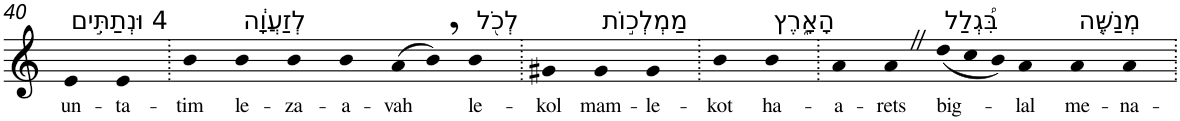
**kern	**text
*part1	*part1
*staff1	*staff1
*I"Piano	*
*I'Pno	*
!!LO:PB:g=z
*clefG2	*
*k[]	*
=40	=40
!LO:TX:a:t=4 וּנְתַתִּ֣ים	!
!	!LO:LY:b
4e	un-
!	!LO:LY:b
4e	-ta-
=41.	=41.
!	!LO:LY:b
4b	-tim
!LO:TX:a:t=לְזַעֲוָ֔ה	!
!	!LO:LY:b
4b	le-
!	!LO:LY:b
4b	-za-
!	!LO:LY:b
4b	-a-
!	!LO:LY:b
(>8a	-vah
8b,)	.
!LO:TX:a:t=לְכֹ֖ל	!
!	!LO:LY:b
4b	le-
=42.	=42.
!	!LO:LY:b
4g#X	-kol
!LO:TX:a:t=מַמְלְכ֣וֹת	!
!	!LO:LY:b
4g#	mam-
!	!LO:LY:b
4g#	-le-
=43.	=43.
!	!LO:LY:b
4b	-kot
!LO:TX:a:t=הָאָ֑רֶץ	!
!	!LO:LY:b
4b	ha-
=44.	=44.
!	!LO:LY:b
4a	-a-
!	!LO:LY:b
4aZ	-rets
*Xtuplet	*
!LO:TX:a:t=בִּ֠גְלַל	!
!	!LO:LY:b
(<12dd	big-
12cc	.
12b)	.
!	!LO:LY:b
4a	-lal
!LO:TX:a:t=מְנַשֶּׁ֤ה	!
!	!LO:LY:b
4a	me-
!	!LO:LY:b
4a	-na-
=.	=.
*-	*-
